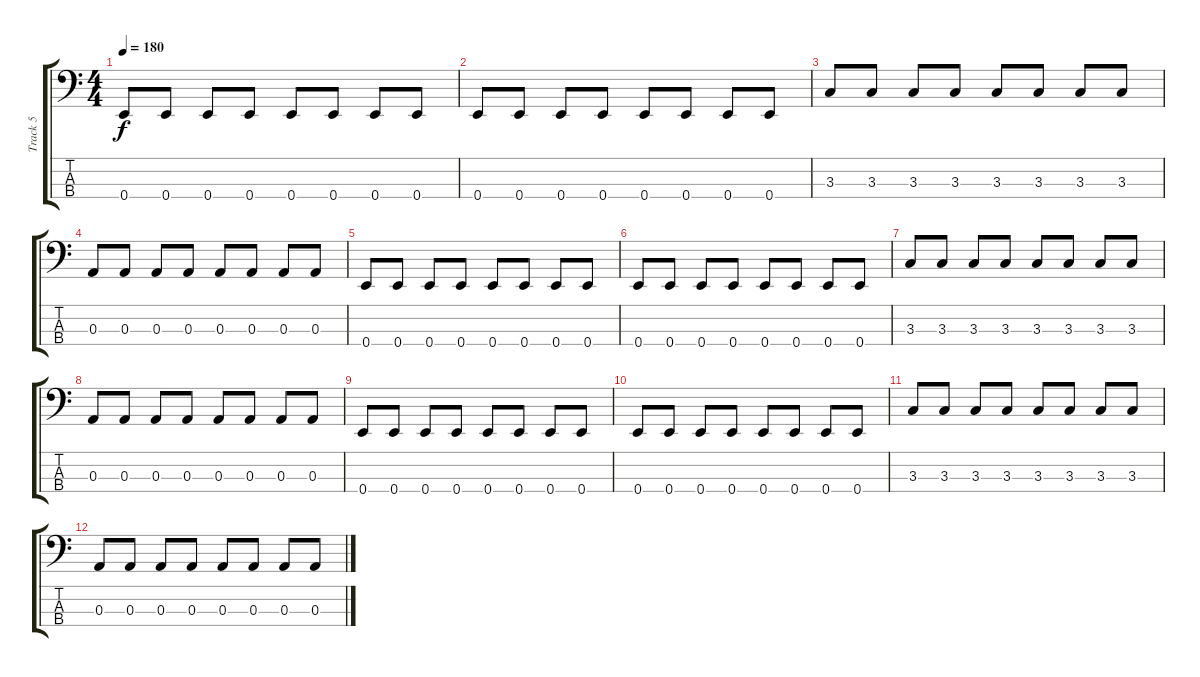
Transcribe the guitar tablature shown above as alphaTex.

\track ("Track 5" "Track 5") {instrument electricbassfinger}
\staff {score tabs}
\tuning (G2 D2 A1 E1) {hide}
\ts (4 4)
\tempo 180
\clef f4
\ks c
0.4.8{dy f} 0.4.8 0.4.8 0.4.8 0.4.8 0.4.8 0.4.8 0.4.8 |
0.4.8 0.4.8 0.4.8 0.4.8 0.4.8 0.4.8 0.4.8 0.4.8 |
3.3.8 3.3.8 3.3.8 3.3.8 3.3.8 3.3.8 3.3.8 3.3.8 |
0.3.8 0.3.8 0.3.8 0.3.8 0.3.8 0.3.8 0.3.8 0.3.8 |
0.4.8 0.4.8 0.4.8 0.4.8 0.4.8 0.4.8 0.4.8 0.4.8 |
0.4.8 0.4.8 0.4.8 0.4.8 0.4.8 0.4.8 0.4.8 0.4.8 |
3.3.8 3.3.8 3.3.8 3.3.8 3.3.8 3.3.8 3.3.8 3.3.8 |
0.3.8 0.3.8 0.3.8 0.3.8 0.3.8 0.3.8 0.3.8 0.3.8 |
0.4.8 0.4.8 0.4.8 0.4.8 0.4.8 0.4.8 0.4.8 0.4.8 |
0.4.8 0.4.8 0.4.8 0.4.8 0.4.8 0.4.8 0.4.8 0.4.8 |
3.3.8 3.3.8 3.3.8 3.3.8 3.3.8 3.3.8 3.3.8 3.3.8 |
0.3.8 0.3.8 0.3.8 0.3.8 0.3.8 0.3.8 0.3.8 0.3.8
